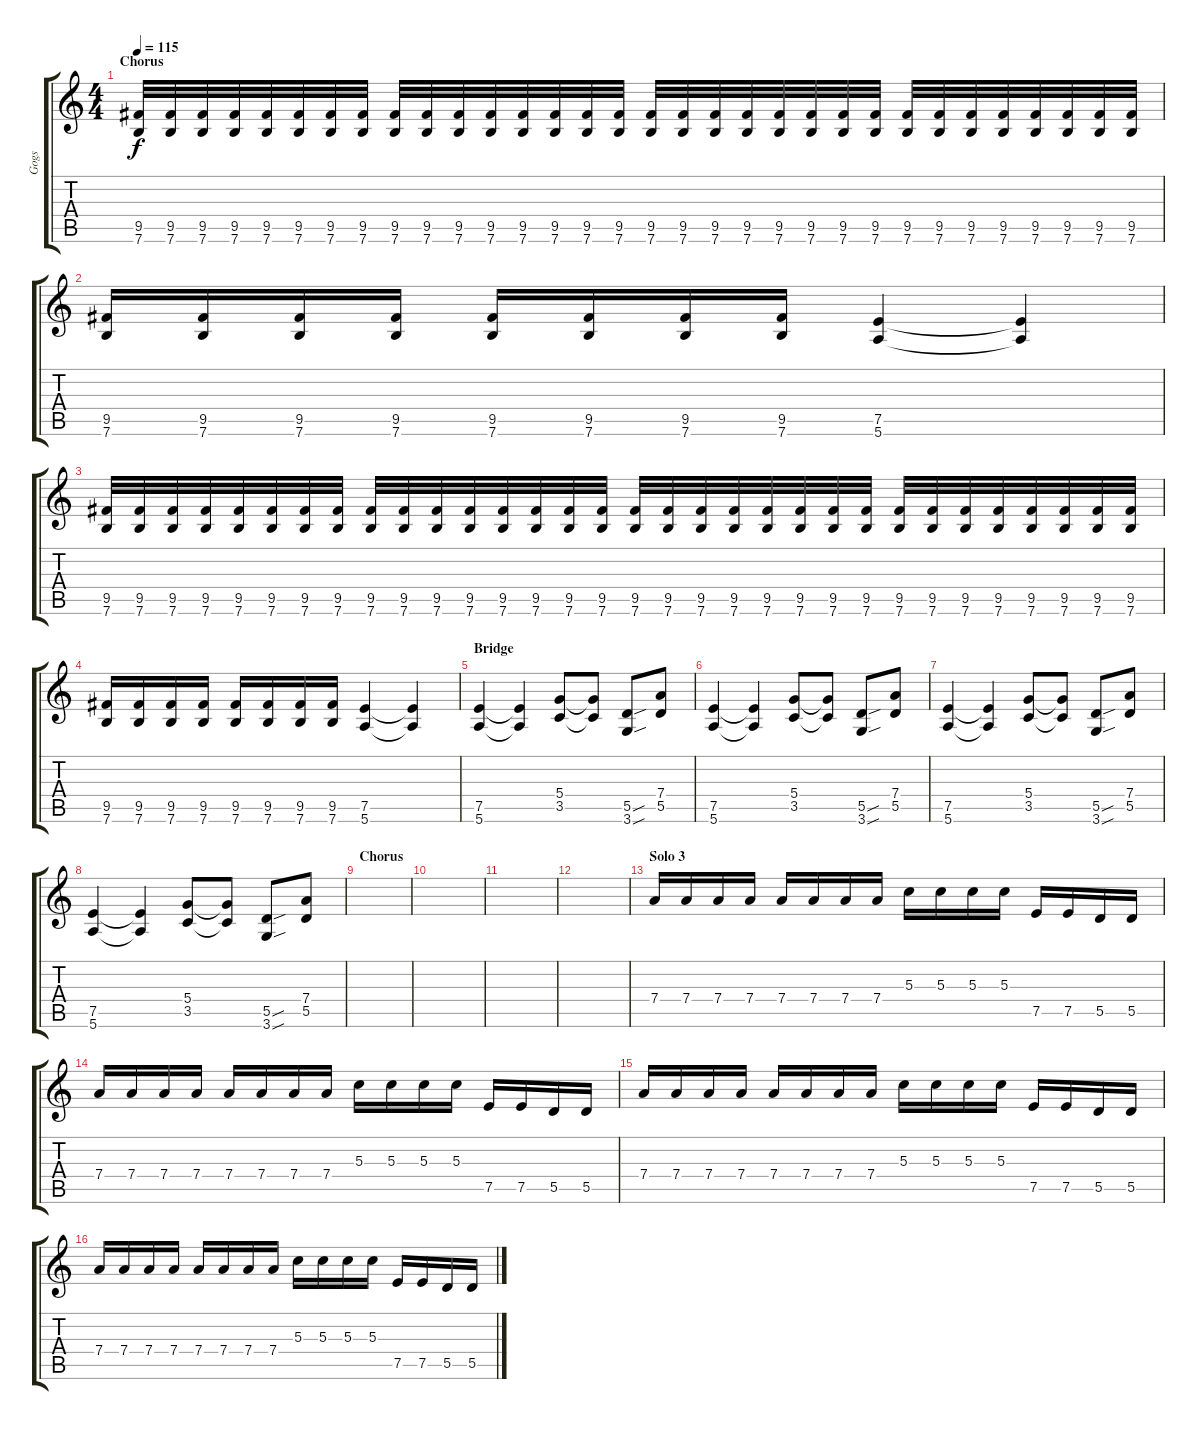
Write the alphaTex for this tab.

\track ("Gogs" "Gogs") {instrument distortionguitar}
\staff {score tabs}
\tuning (E4 B3 G3 D3 A2 E2) {hide}
\ts (4 4)
\section ("" "Chorus")
\tempo 115
\clef g2
\ks c
(9.5 7.6).32{dy f} (9.5 7.6).32 (9.5 7.6).32 (9.5 7.6).32 (9.5 7.6).32 (9.5 7.6).32 (9.5 7.6).32 (9.5 7.6).32 (9.5 7.6).32 (9.5 7.6).32 (9.5 7.6).32 (9.5 7.6).32 (9.5 7.6).32 (9.5 7.6).32 (9.5 7.6).32 (9.5 7.6).32 (9.5 7.6).32 (9.5 7.6).32 (9.5 7.6).32 (9.5 7.6).32 (9.5 7.6).32 (9.5 7.6).32 (9.5 7.6).32 (9.5 7.6).32 (9.5 7.6).32 (9.5 7.6).32 (9.5 7.6).32 (9.5 7.6).32 (9.5 7.6).32 (9.5 7.6).32 (9.5 7.6).32 (9.5 7.6).32 |
(9.5 7.6).16 (9.5 7.6).16 (9.5 7.6).16 (9.5 7.6).16 (9.5 7.6).16 (9.5 7.6).16 (9.5 7.6).16 (9.5 7.6).16 (7.5 5.6).4 (7.5{t} 5.6{t}).4 |
(9.5 7.6).32 (9.5 7.6).32 (9.5 7.6).32 (9.5 7.6).32 (9.5 7.6).32 (9.5 7.6).32 (9.5 7.6).32 (9.5 7.6).32 (9.5 7.6).32 (9.5 7.6).32 (9.5 7.6).32 (9.5 7.6).32 (9.5 7.6).32 (9.5 7.6).32 (9.5 7.6).32 (9.5 7.6).32 (9.5 7.6).32 (9.5 7.6).32 (9.5 7.6).32 (9.5 7.6).32 (9.5 7.6).32 (9.5 7.6).32 (9.5 7.6).32 (9.5 7.6).32 (9.5 7.6).32 (9.5 7.6).32 (9.5 7.6).32 (9.5 7.6).32 (9.5 7.6).32 (9.5 7.6).32 (9.5 7.6).32 (9.5 7.6).32 |
(9.5 7.6).16 (9.5 7.6).16 (9.5 7.6).16 (9.5 7.6).16 (9.5 7.6).16 (9.5 7.6).16 (9.5 7.6).16 (9.5 7.6).16 (7.5 5.6).4 (7.5{t} 5.6{t}).4 |
\section ("" "Bridge")
(7.5 5.6).4 (7.5{t} 5.6{t}).4 (5.4 3.5).8 (5.4{t} 3.5{t}).8 (5.5{sou} 3.6{sou}).8 (7.4 5.5).8 |
(7.5 5.6).4 (7.5{t} 5.6{t}).4 (5.4 3.5).8 (5.4{t} 3.5{t}).8 (5.5{sou} 3.6{sou}).8 (7.4 5.5).8 |
(7.5 5.6).4 (7.5{t} 5.6{t}).4 (5.4 3.5).8 (5.4{t} 3.5{t}).8 (5.5{sou} 3.6{sou}).8 (7.4 5.5).8 |
(7.5 5.6).4 (7.5{t} 5.6{t}).4 (5.4 3.5).8 (5.4{t} 3.5{t}).8 (5.5{sou} 3.6{sou}).8 (7.4 5.5).8 |
\section ("" "Chorus")
|
|
|
|
\section ("" "Solo 3")
7.4.16 7.4.16 7.4.16 7.4.16 7.4.16 7.4.16 7.4.16 7.4.16 5.3.16 5.3.16 5.3.16 5.3.16 7.5.16 7.5.16 5.5.16 5.5.16 |
7.4.16 7.4.16 7.4.16 7.4.16 7.4.16 7.4.16 7.4.16 7.4.16 5.3.16 5.3.16 5.3.16 5.3.16 7.5.16 7.5.16 5.5.16 5.5.16 |
7.4.16 7.4.16 7.4.16 7.4.16 7.4.16 7.4.16 7.4.16 7.4.16 5.3.16 5.3.16 5.3.16 5.3.16 7.5.16 7.5.16 5.5.16 5.5.16 |
7.4.16 7.4.16 7.4.16 7.4.16 7.4.16 7.4.16 7.4.16 7.4.16 5.3.16 5.3.16 5.3.16 5.3.16 7.5.16 7.5.16 5.5.16 5.5.16
